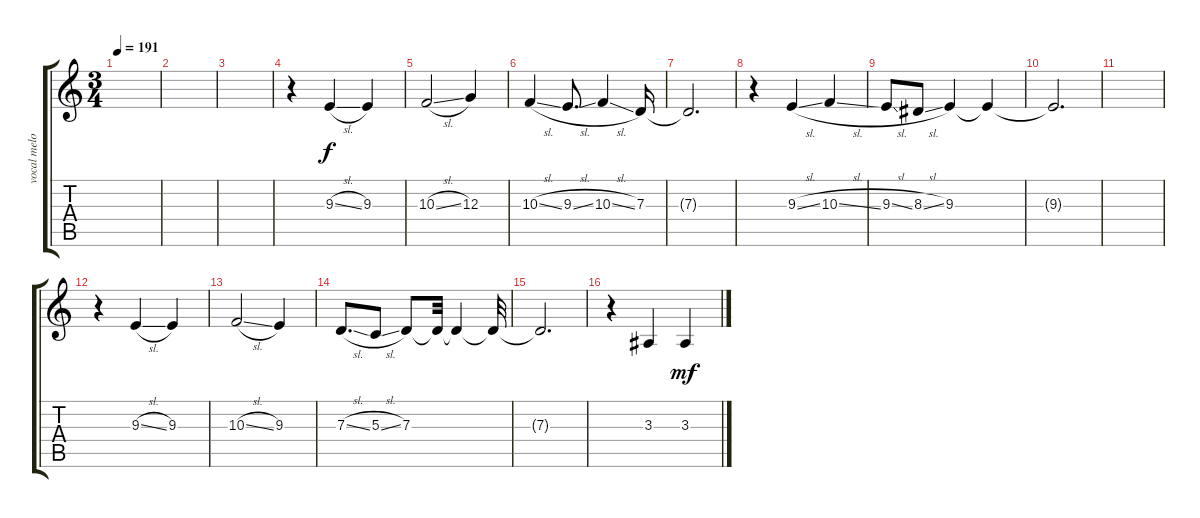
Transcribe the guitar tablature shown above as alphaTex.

\track ("vocal melody" "vocal melo") {instrument violin}
\staff {score tabs}
\tuning (E4 B3 G3 D3 A2 E2) {hide}
\ts (3 4)
\tempo 191
\clef g2
\ks c
|
|
|
r.4 9.3{sl}.4{volume 11 balance 8} 9.3.4 |
10.3{sl}.2 12.3.4 |
10.3{sl}.4 9.3{sl}.8{d} 10.3{sl}.4 7.3.16 |
7.3{t}.2{d} |
r.4 9.3{sl}.4 10.3{sl}.4 |
9.3{sl}.8 8.3{sl}.8 9.3.4 9.3{t}.4 |
9.3{t}.2{d} |
|
r.4 9.3{sl}.4 9.3.4 |
10.3{sl}.2 9.3.4 |
7.3{sl}.8{d} 5.3{sl}.8 7.3.8 7.3{t}.32 7.3{t}.4 7.3{t}.32 |
7.3{t}.2{d} |
r.4 3.3.4 3.3.4{dy mf}
